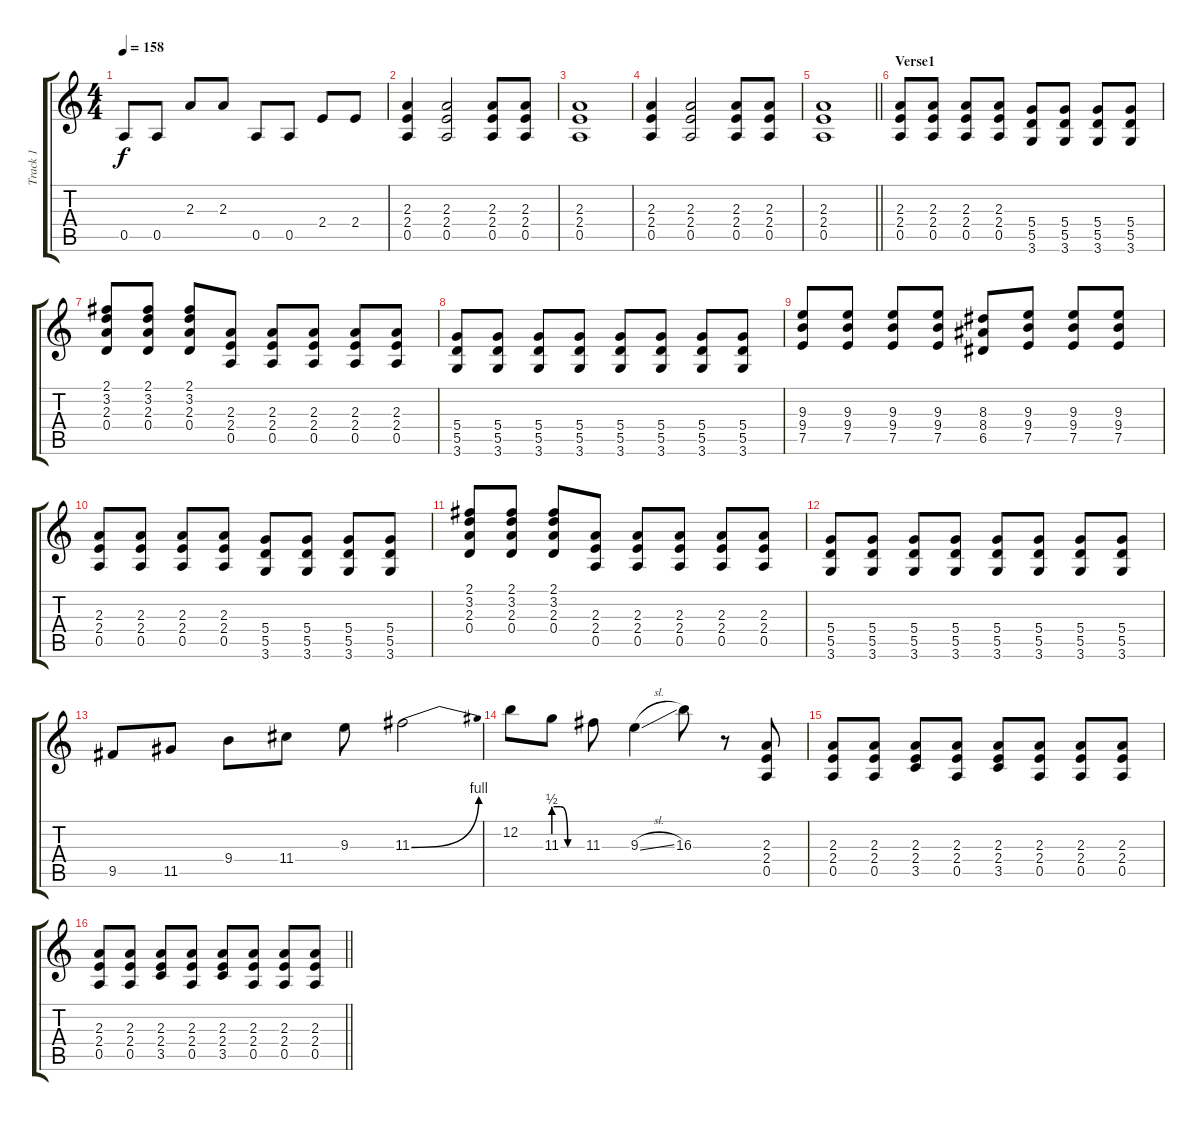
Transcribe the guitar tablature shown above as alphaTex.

\track ("Track 1" "Track 1") {instrument overdrivenguitar}
\staff {score tabs}
\tuning (E4 B3 G3 D3 A2 E2) {hide}
\ts (4 4)
\tempo 158
\clef g2
\ks c
0.5.8{dy f} 0.5.8 2.3.8 2.3.8 0.5.8 0.5.8 2.4.8 2.4.8 |
(2.3 2.4 0.5).4 (2.3 2.4 0.5).2 (2.3 2.4 0.5).8 (2.3 2.4 0.5).8 |
(2.3 2.4 0.5).1 |
(2.3 2.4 0.5).4 (2.3 2.4 0.5).2 (2.3 2.4 0.5).8 (2.3 2.4 0.5).8 |
\barLineRight lightlight
(2.3 2.4 0.5).1 |
\section ("" "Verse1")
(2.3 2.4 0.5).8 (2.3 2.4 0.5).8 (2.3 2.4 0.5).8 (2.3 2.4 0.5).8 (5.4 5.5 3.6).8 (5.4 5.5 3.6).8 (5.4 5.5 3.6).8 (5.4 5.5 3.6).8 |
(2.1 3.2 2.3 0.4).8 (2.1 3.2 2.3 0.4).8 (2.1 3.2 2.3 0.4).8 (2.3 2.4 0.5).8 (2.3 2.4 0.5).8 (2.3 2.4 0.5).8 (2.3 2.4 0.5).8 (2.3 2.4 0.5).8 |
(5.4 5.5 3.6).8 (5.4 5.5 3.6).8 (5.4 5.5 3.6).8 (5.4 5.5 3.6).8 (5.4 5.5 3.6).8 (5.4 5.5 3.6).8 (5.4 5.5 3.6).8 (5.4 5.5 3.6).8 |
(9.3 9.4 7.5).8 (9.3 9.4 7.5).8 (9.3 9.4 7.5).8 (9.3 9.4 7.5).8 (8.3 8.4 6.5).8 (9.3 9.4 7.5).8 (9.3 9.4 7.5).8 (9.3 9.4 7.5).8 |
(2.3 2.4 0.5).8 (2.3 2.4 0.5).8 (2.3 2.4 0.5).8 (2.3 2.4 0.5).8 (5.4 5.5 3.6).8 (5.4 5.5 3.6).8 (5.4 5.5 3.6).8 (5.4 5.5 3.6).8 |
(2.1 3.2 2.3 0.4).8 (2.1 3.2 2.3 0.4).8 (2.1 3.2 2.3 0.4).8 (2.3 2.4 0.5).8 (2.3 2.4 0.5).8 (2.3 2.4 0.5).8 (2.3 2.4 0.5).8 (2.3 2.4 0.5).8 |
(5.4 5.5 3.6).8 (5.4 5.5 3.6).8 (5.4 5.5 3.6).8 (5.4 5.5 3.6).8 (5.4 5.5 3.6).8 (5.4 5.5 3.6).8 (5.4 5.5 3.6).8 (5.4 5.5 3.6).8 |
9.5.8 11.5.8 9.4.8 11.4.8 9.3.8 11.3{be (bend 0 0 60 4)}.2 |
12.2.8 11.3{be (custom 0 2 15 2 30 0 60 0)}.8 11.3.8 9.3{sl}.4 16.3.8 r.8 (2.3 2.4 0.5).8 |
(2.3 2.4 0.5).8 (2.3 2.4 0.5).8 (2.3 2.4 3.5).8 (2.3 2.4 0.5).8 (2.3 2.4 3.5).8 (2.3 2.4 0.5).8 (2.3 2.4 0.5).8 (2.3 2.4 0.5).8 |
\barLineRight lightlight
(2.3 2.4 0.5).8 (2.3 2.4 0.5).8 (2.3 2.4 3.5).8 (2.3 2.4 0.5).8 (2.3 2.4 3.5).8 (2.3 2.4 0.5).8 (2.3 2.4 0.5).8 (2.3 2.4 0.5).8
